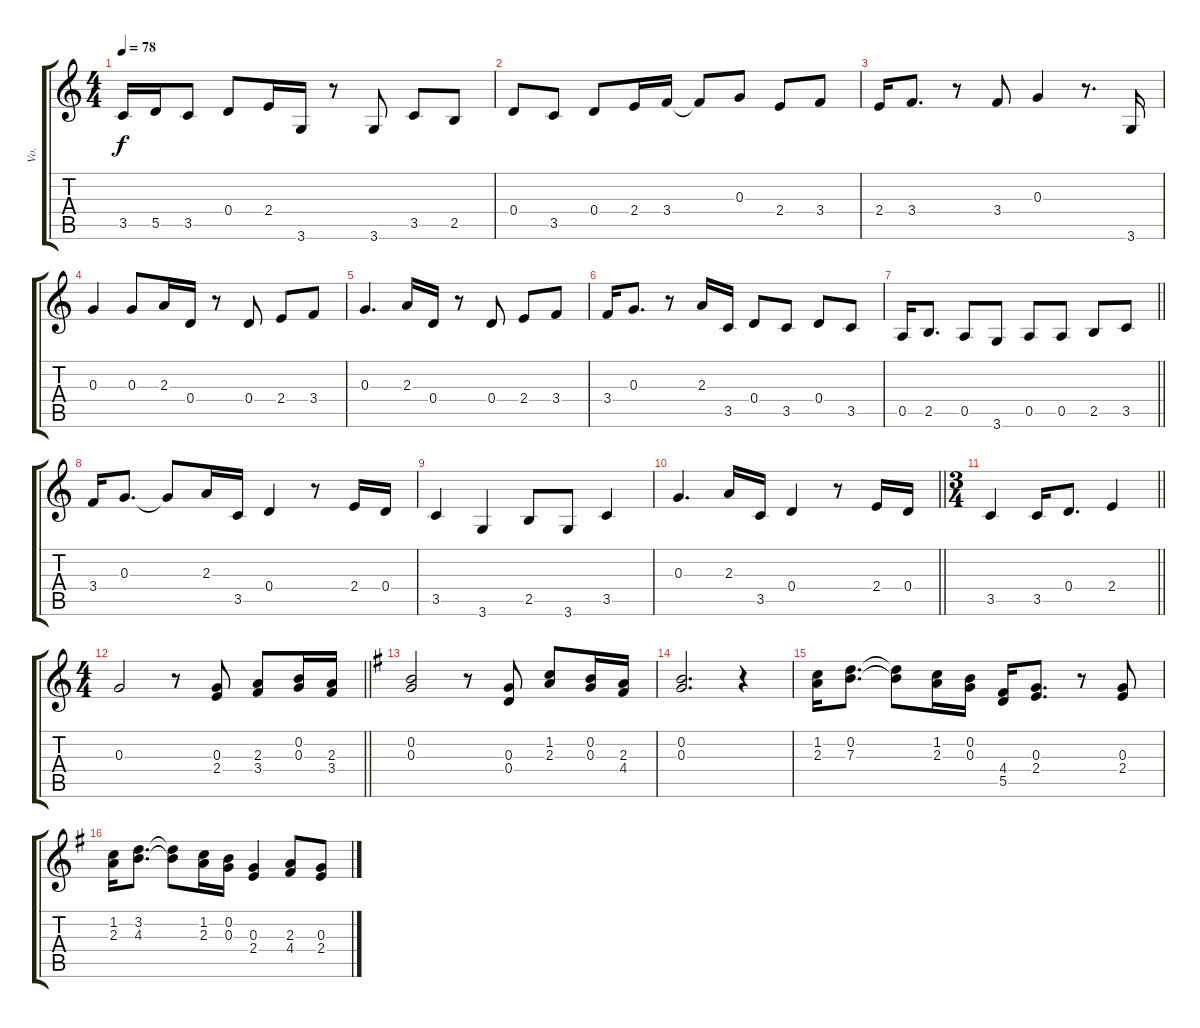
\track ("Vo." "Vo.") {instrument voiceoohs}
\staff {score tabs}
\tuning (E5 B4 G4 D4 A3 E3) {hide}
\ts (4 4)
\tempo 78
\clef g2
\ks c
3.5.16{dy f} 5.5.16 3.5.8 0.4.8 2.4.16 3.6.16 r.8 3.6.8 3.5.8 2.5.8 |
0.4.8 3.5.8 0.4.8 2.4.16 3.4.16 3.4{t}.8 0.3.8 2.4.8 3.4.8 |
2.4.16 3.4.8{d} r.8 3.4.8 0.3.4 r.8{d} 3.6.16 |
0.3.4 0.3.8 2.3.16 0.4.16 r.8 0.4.8 2.4.8 3.4.8 |
0.3.4{d} 2.3.16 0.4.16 r.8 0.4.8 2.4.8 3.4.8 |
3.4.16 0.3.8{d} r.8 2.3.16 3.5.16 0.4.8 3.5.8 0.4.8 3.5.8 |
\barLineRight lightlight
0.5.16 2.5.8{d} 0.5.8 3.6.8 0.5.8 0.5.8 2.5.8 3.5.8 |
3.4.16 0.3.8{d} 0.3{t}.8 2.3.16 3.5.16 0.4.4 r.8 2.4.16 0.4.16 |
3.5.4 3.6.4 2.5.8 3.6.8 3.5.4 |
\barLineRight lightlight
0.3.4{d} 2.3.16 3.5.16 0.4.4 r.8 2.4.16 0.4.16 |
\ts (3 4)
\barLineRight lightlight
3.5.4 3.5.16 0.4.8{d} 2.4.4 |
\ts (4 4)
\barLineRight lightlight
0.3.2 r.8 (0.3 2.4).8 (2.3 3.4).8 (0.2 0.3).16 (2.3 3.4).16 |
\ks g
(0.2 0.3).2 r.8 (0.3 0.4).8 (1.2 2.3).8 (0.2 0.3).16 (2.3 4.4).16 |
(0.2 0.3).2{d} r.4 |
(1.2 2.3).16 (0.2 7.3).8{d} (0.2{t} 7.3{t}).8 (1.2 2.3).16 (0.2 0.3).16 (4.4 5.5).16 (0.3 2.4).8{d} r.8 (0.3 2.4).8 |
(1.2 2.3).16 (3.2 4.3).8{d} (3.2{t} 4.3{t}).8 (1.2 2.3).16 (0.2 0.3).16 (0.3 2.4).4 (2.3 4.4).8 (0.3 2.4).8
